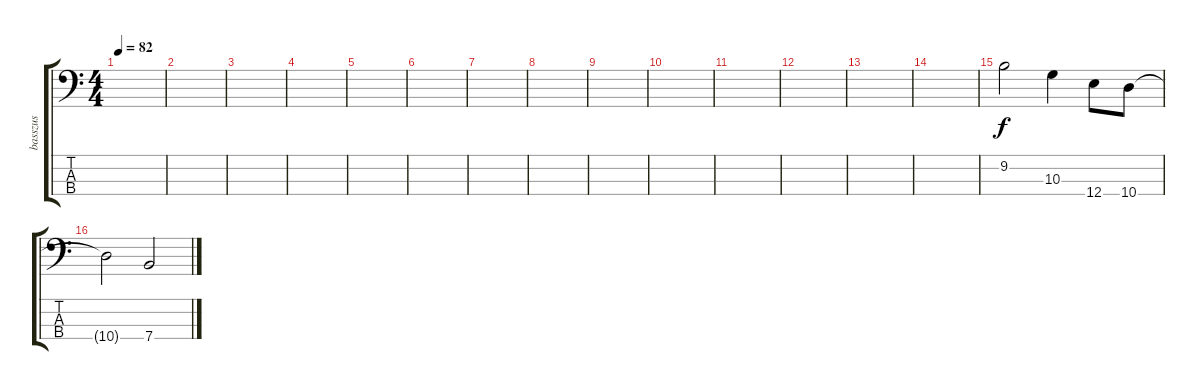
\track ("basszus" "basszus") {instrument electricguitarjazz}
\staff {score tabs}
\tuning (G2 D2 A1 E1) {hide}
\ts (4 4)
\tempo 82
\clef f4
\ks c
|
|
|
|
|
|
|
|
|
|
|
|
|
|
9.2.2 10.3.4 12.4.8 10.4.8 |
10.4{t}.2 7.4.2
